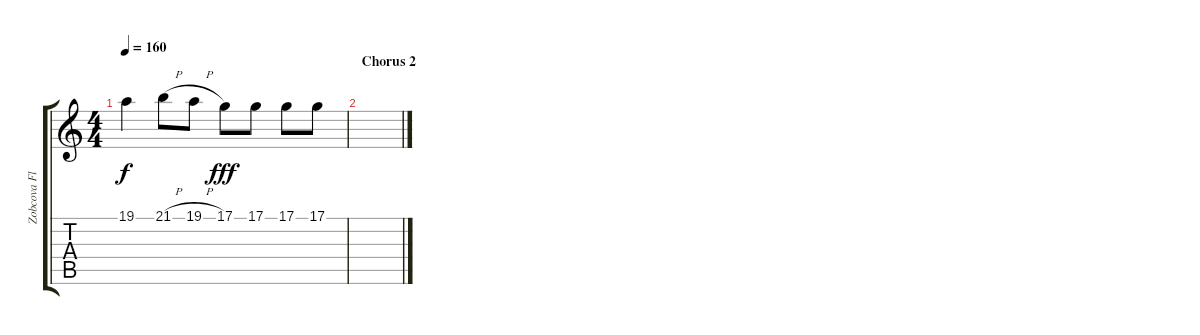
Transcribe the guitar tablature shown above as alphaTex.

\track ("Zobcova Flauta" "Zobcova Fl") {instrument recorder}
\staff {score tabs}
\tuning (D4 A3 F3 C3 G2 C2) {hide}
\ts (4 4)
\tempo 160
\clef g2
\ks c
19.1{t}.4{dy f} 21.1{h}.8 19.1{h}.8 17.1.8{dy fff} 17.1.8 17.1.8 17.1.8 |
\section ("" "Chorus 2")
